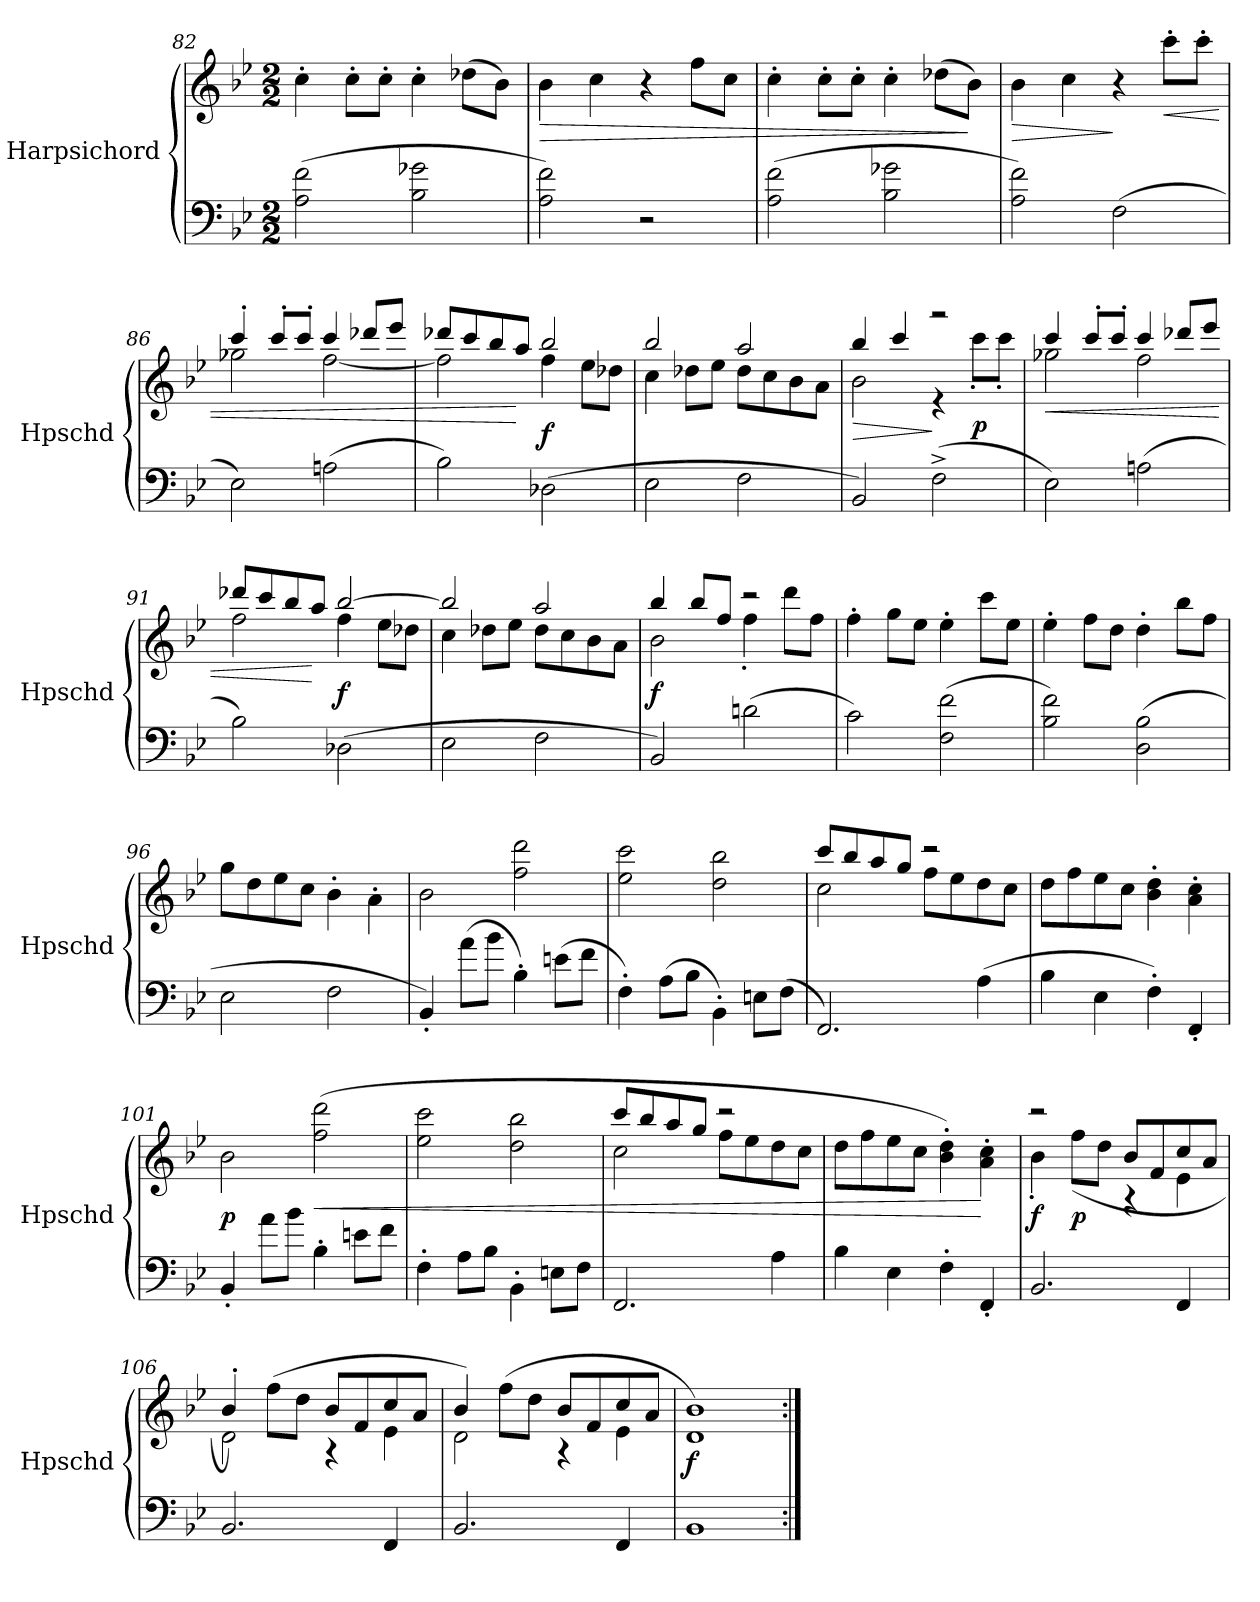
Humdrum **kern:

**kern	**kern	**dynam
*part1	*part1	*part1
*staff2	*staff1	*staff1/2
*I"Harpsichord	*	*
*I'Hpschd	*	*
*clefF4	*clefG2	*
*k[b-e-]	*k[b-e-]	*
*M2/2	*M2/2	*
=82	=82	=82
(2A\ 2f\	4cc'\	.
.	8cc'\L	.
.	8cc'\J	.
2B-\ 2g-X\	4cc'\	.
.	(8dd-X\L	.
.	8b-\J)	.
=83	=83	=83
!	!	!LO:HP:b
2A\ 2f\)	4b-\	>
.	4cc\	.
2r	4r	.
.	8ff\L	.
.	8cc\J	.
=84	=84	=84
(2A\ 2f\	4cc'\	.
.	8cc'\L	.
.	8cc'\J	.
2B-\ 2g-X\	4cc'\	.
.	(8dd-X\L	.
.	8b-\J)	]
=85	=85	=85
!	!	!LO:HP:b
2A\ 2f\)	4b-\	>
.	4cc\	.
(2F\	4r	]
!	!	!LO:HP:b
.	8ccc'\L	<
.	8ccc'\J	.
=86	=86	=86
*	*^	*
2E-\)	4ccc'/	2gg-X\	.
.	8ccc'/L	.	.
.	8ccc'/J	.	.
(2An\	4ccc/	[2ff\	.
.	8ddd-X/L	.	.
.	8eee-/J	.	.
=87	=87	=87	=87
2B-\)	8ddd-X/L	2ff\]	.
.	8ccc/	.	.
.	8bb-/	.	.
.	8aa/J	.	[
(2D-X\	2bb-/	4ff\	f
.	.	8ee-\L	.
.	.	8dd-X\J	.
=88	=88	=88	=88
2E-\	2bb-/	4cc\	.
.	.	8dd-X\L	.
.	.	8ee-\J	.
2F\	2aa/	8dd-\L	.
.	.	8cc\	.
.	.	8b-\	.
.	.	8a\J	.
=89	=89	=89	=89
!	!	!	!LO:HP:b
2BB-/)	4bb-/	2b-\	>
.	4ccc/	.	.
(2F^\	2r	4r	]
.	.	8ccc'\L	p
.	.	8ccc'\J	.
=90	=90	=90	=90
!	!	!	!LO:HP:b
2E-\)	4ccc/	2gg-X\	<
.	8ccc'/L	.	.
.	8ccc'/J	.	.
(2An\	4ccc/	2ff\	.
.	8ddd-X/L	.	.
.	8eee-/J	.	.
=91	=91	=91	=91
2B-\)	8ddd-X/L	2ff\	.
.	8ccc/	.	.
.	8bb-/	.	.
.	8aa/J	.	[
(2D-X\	[2bb-/	4ff\	f
.	.	8ee-\L	.
.	.	8dd-X\J	.
=92	=92	=92	=92
2E-\	2bb-/]	4cc\	.
.	.	8dd-X\L	.
.	.	8ee-\J	.
2F\	2aa/	8dd-\L	.
.	.	8cc\	.
.	.	8b-\	.
.	.	8a\J	.
=93	=93	=93	=93
2BB-/)	4bb-/	2b-\	f
.	8bb-/L	.	.
.	8ff/J	.	.
(2dn\	2r	4ff'\	.
.	.	8ddd\L	.
.	.	8ff\J	.
*	*v	*v	*
=94	=94	=94
2c\)	4ff'\	.
.	8gg\L	.
.	8ee-\J	.
(2F\ 2f\	4ee-'\	.
.	8ccc\L	.
.	8ee-\J	.
=95	=95	=95
2B-\ 2f\)	4ee-'\	.
.	8ff\L	.
.	8dd\J	.
(2D\ 2B-\	4dd'\	.
.	8bb-\L	.
.	8ff\J	.
=96	=96	=96
2E-\	8gg\L	.
.	8dd\	.
.	8ee-\	.
.	8cc\J	.
2F\	4b-'\	.
.	4a'\	.
=97	=97	=97
4BB-'/)	2b-\	.
(8a\L	.	.
8b-\J	.	.
4B-'\)	2ff\ 2ddd\	.
(8en\L	.	.
8f\J	.	.
=98	=98	=98
4F'\)	2ee-\ 2ccc\	.
(8A\L	.	.
8B-\J	.	.
4BB-'\)	2dd\ 2bb-\	.
8En\L	.	.
(8F\J	.	.
=99	=99	=99
*	*^	*
2.FF/)	8ccc/L	2cc\	.
.	8bb-/	.	.
.	8aa/	.	.
.	8gg/J	.	.
.	2r	8ff\L	.
.	.	8ee-\	.
(4A\	.	8dd\	.
.	.	8cc\J	.
*	*v	*v	*
=100	=100	=100
4B-\	8dd\L	.
.	8ff\	.
4E-\	8ee-\	.
.	8cc\J	.
4F'\)	4b-'\ 4dd'\	.
4FF'/	4a'\ 4cc'\	.
=101	=101	=101
4BB-'/	2b-\	p
8a\L	.	.
8b-\J	.	.
!	!	!LO:HP:b
4B-'\	(2ff\ 2ddd\	<
8en\L	.	.
8f\J	.	.
=102	=102	=102
4F'\	2ee-\ 2ccc\	.
8A\L	.	.
8B-\J	.	.
4BB-'\	2dd\ 2bb-\	.
8En\L	.	.
8F\J	.	.
=103	=103	=103
*	*^	*
2.FF/	8ccc/L	2cc\	.
.	8bb-/	.	.
.	8aa/	.	.
.	8gg/J	.	.
.	2r	8ff\L	.
.	.	8ee-\	.
4A\	.	8dd\	.
.	.	8cc\J	.
*	*v	*v	*
=104	=104	=104
4B-\	8dd\L	.
.	8ff\	.
4E-\	8ee-\	.
.	8cc\J	.
4F'\	4b-'\ 4dd'\)	.
4FF'/	4a'\ 4cc'\	[
=105	=105	=105
*	*^	*
2.BB-/	2r	4b-'\	f
.	.	(8ff\L	p
.	.	8dd\J	.
.	8b-/L	4r	.
.	8f/	.	.
4FF/	8cc/	4e-\	.
.	8a/J	.	.
=106	=106	=106	=106
2.BB-/	4b-'/)	2d\	.
.	(8ff\L	.	.
.	8dd\J	.	.
.	8b-/L	4r	.
.	8f/	.	.
4FF/	8cc/	4e-\	.
.	8a/J	.	.
=107	=107	=107	=107
2.BB-/	4b-/)	2d\	.
.	(8ff\L	.	.
.	8dd\J	.	.
.	8b-/L	4r	.
.	8f/	.	.
4FF/	8cc/	4e-\	.
.	8a/J	.	.
*	*v	*v	*
=108	=108	=108
1BB-	1d 1b-)	f
=:|!	=:|!	=:|!
*-	*-	*-
